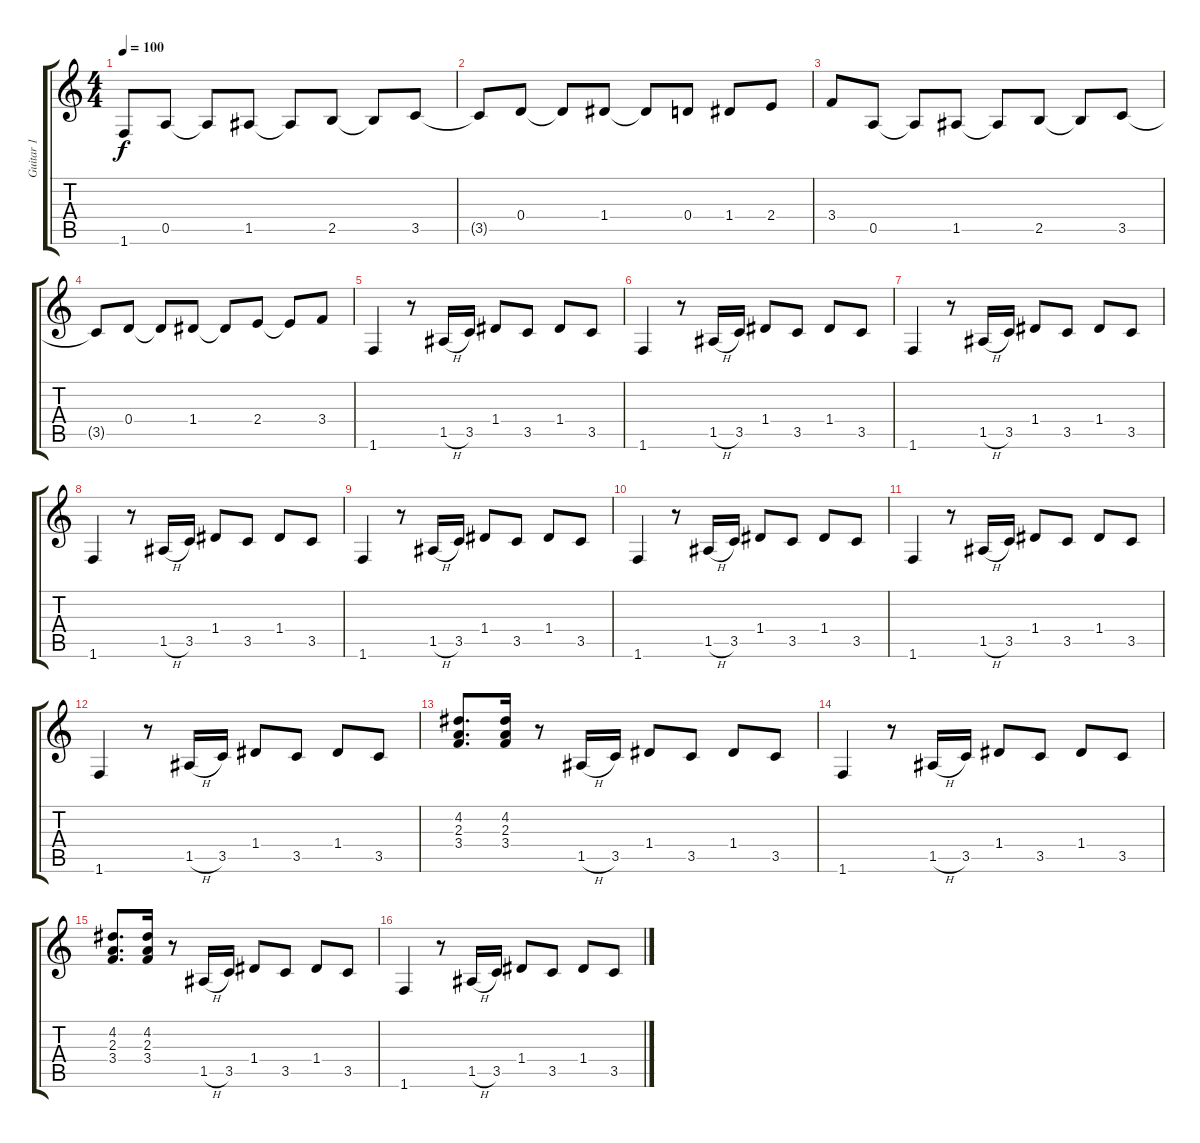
\track ("Guitar 1" "Guitar 1") {instrument overdrivenguitar}
\staff {score tabs}
\tuning (E4 B3 G3 D3 A2 E2) {hide}
\ts (4 4)
\tempo 100
\clef g2
\ks c
1.6.8{dy f} 0.5.8 0.5{t}.8 1.5.8 1.5{t}.8 2.5.8 2.5{t}.8 3.5.8 |
3.5{t}.8 0.4.8 0.4{t}.8 1.4.8 1.4{t}.8 0.4.8 1.4.8 2.4.8 |
3.4.8 0.5.8 0.5{t}.8 1.5.8 1.5{t}.8 2.5.8 2.5{t}.8 3.5.8 |
3.5{t}.8 0.4.8 0.4{t}.8 1.4.8 1.4{t}.8 2.4.8 2.4{t}.8 3.4.8 |
1.6.4 r.8 1.5{h}.16 3.5.16 1.4.8 3.5.8 1.4.8 3.5.8 |
1.6.4 r.8 1.5{h}.16 3.5.16 1.4.8 3.5.8 1.4.8 3.5.8 |
1.6.4 r.8 1.5{h}.16 3.5.16 1.4.8 3.5.8 1.4.8 3.5.8 |
1.6.4 r.8 1.5{h}.16 3.5.16 1.4.8 3.5.8 1.4.8 3.5.8 |
1.6.4 r.8 1.5{h}.16 3.5.16 1.4.8 3.5.8 1.4.8 3.5.8 |
1.6.4 r.8 1.5{h}.16 3.5.16 1.4.8 3.5.8 1.4.8 3.5.8 |
1.6.4 r.8 1.5{h}.16 3.5.16 1.4.8 3.5.8 1.4.8 3.5.8 |
1.6.4 r.8 1.5{h}.16 3.5.16 1.4.8 3.5.8 1.4.8 3.5.8 |
(4.2 2.3 3.4).8{d} (4.2 2.3 3.4).16 r.8 1.5{h}.16 3.5.16 1.4.8 3.5.8 1.4.8 3.5.8 |
1.6.4 r.8 1.5{h}.16 3.5.16 1.4.8 3.5.8 1.4.8 3.5.8 |
(4.2 2.3 3.4).8{d} (4.2 2.3 3.4).16 r.8 1.5{h}.16 3.5.16 1.4.8 3.5.8 1.4.8 3.5.8 |
1.6.4 r.8 1.5{h}.16 3.5.16 1.4.8 3.5.8 1.4.8 3.5.8
